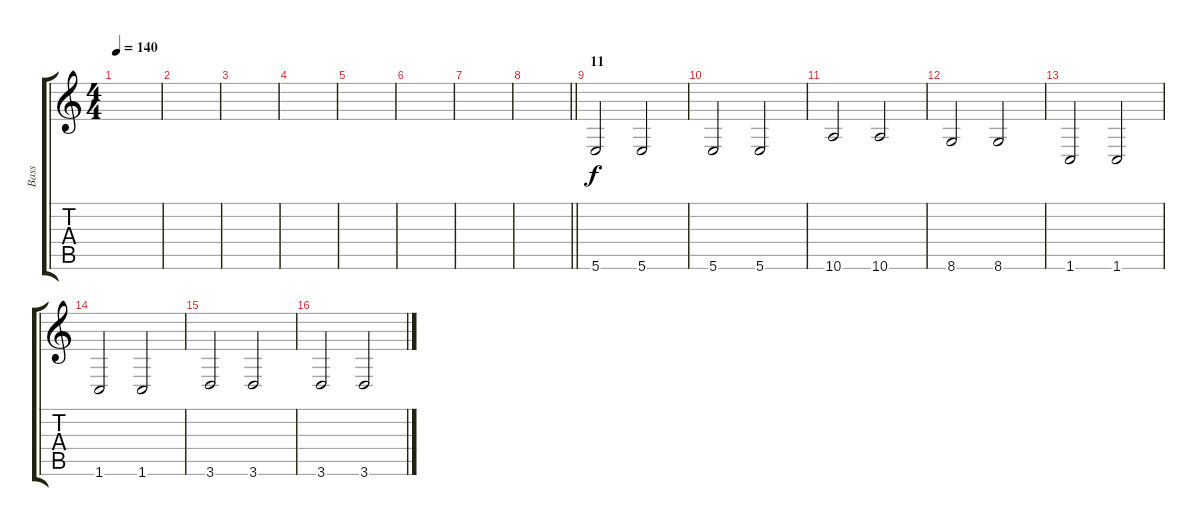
\track ("Bass" "Bass") {instrument electricbassfinger}
\staff {score tabs}
\tuning (Db4 Ab3 E3 B2 Gb2 B1) {hide}
\ts (4 4)
\tempo 140
\clef g2
\ks c
|
|
|
|
|
|
|
\barLineRight lightlight
|
\section ("" "11")
5.6.2 5.6.2 |
5.6.2 5.6.2 |
10.6.2 10.6.2 |
8.6.2 8.6.2 |
1.6.2 1.6.2 |
1.6.2 1.6.2 |
3.6.2 3.6.2 |
3.6.2 3.6.2
